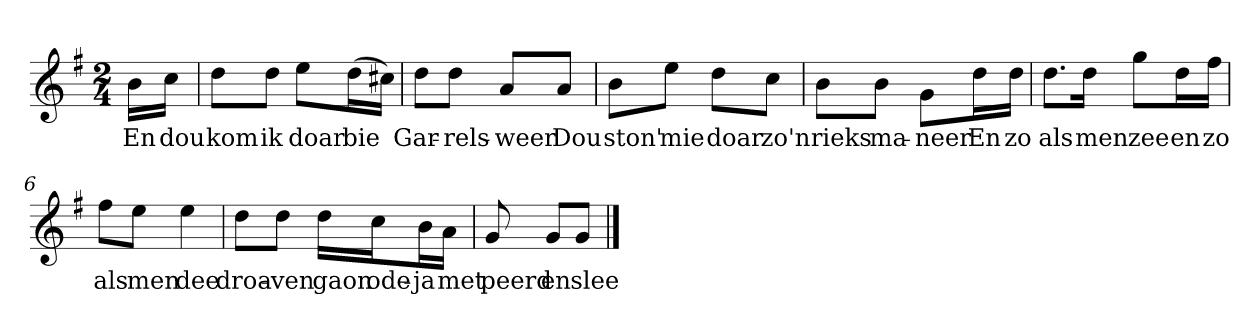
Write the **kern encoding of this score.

**kern	**text
*part1	*part1
*staff1	*staff1
*clefG2	*
*k[f#]	*
*G:	*
*M2/4	*
*MM120	*
=	=
16b\LL	En
16cc\JJ	dou
=1	=1
8dd\L	kom
8dd\J	ik
8ee\L	doar
(16dd\L	bie
16cc#X\JJ)	.
=2	=2
8dd\L	Gar-
8dd\J	-rels-
8a/L	-weer
8a/J	Dou
=3	=3
8b\L	ston'
8ee\J	mie
8dd\L	doar
8cc\J	zo'n
=4	=4
8b\L	rieks
8b\J	ma-
8g\L	-neer
16dd\L	En
16dd\JJ	zo
=5	=5
8.dd\L	als
16dd\Jk	men
8gg\L	zee
16dd\L	en
16ff#\JJ	zo
=6	=6
8ff#\L	als
8ee\J	men
4ee	dee
=7	=7
8dd\L	droa-
8dd\J	-ven
16dd\LL	gaon
16cc\J	ode-
16b\L	-ja
16a\JJ	met
=8	=8
8g	peerd
8g/L	en
8g/J	slee
==	==
*-	*-
